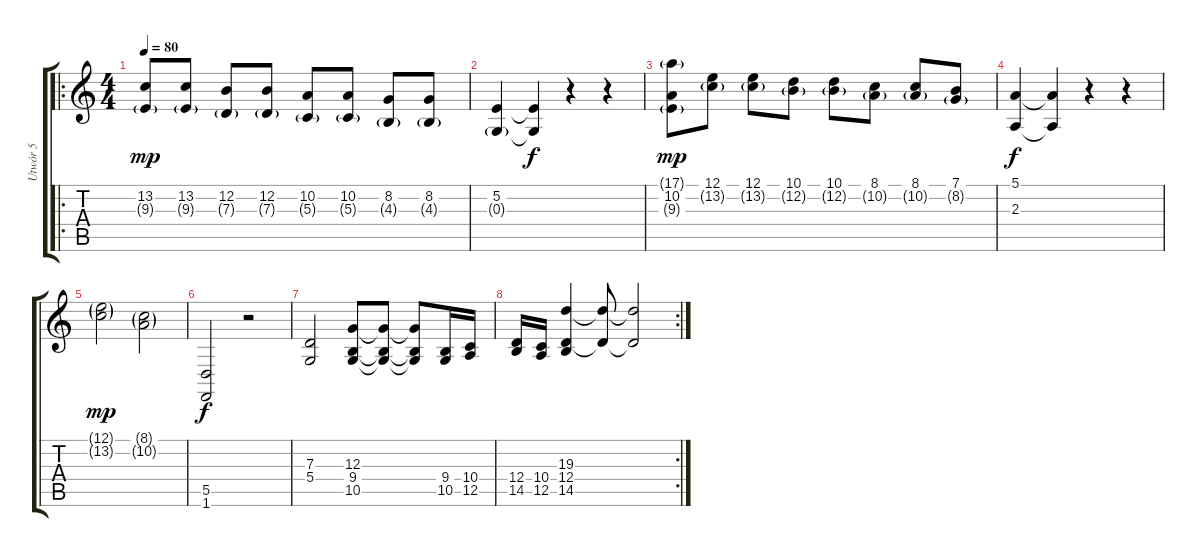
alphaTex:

\track ("Utwór 5" "Utwór 5") {instrument stringensemble1}
\staff {score tabs}
\tuning (E4 B3 G3 D3 A2 E2) {hide}
\ro
\ts (4 4)
\tempo 80
\clef g2
\ks c
(13.2 9.3{g}).8{dy mp instrument stringensemble1} (13.2 9.3{g}).8 (12.2 7.3{g}).8 (12.2 7.3{g}).8 (10.2 5.3{g}).8 (10.2 5.3{g}).8 (8.2 4.3{g}).8 (8.2 4.3{g}).8 |
(5.2 0.3{g}).4 (5.2{t} 0.3{t}).4{dy f} r.4 r.4 |
(17.1{g} 10.2 9.3{g}).8{dy mp} (12.1 13.2{g}).8 (12.1 13.2{g}).8 (10.1 12.2{g}).8 (10.1 12.2{g}).8 (8.1 10.2{g}).8 (8.1 10.2{g}).8 (7.1 8.2{g}).8 |
(5.1 2.3).4{dy f} (5.1{t} 2.3{t}).4 r.4 r.4 |
(12.1{g} 13.2{g}).2{dy mp} (8.1{g} 10.2{g}).2 |
(5.5 1.6).2{dy f} r.2 |
(7.3 5.4).2 (12.3 9.4 10.5).8 (12.3{t} 9.4{t} 10.5{t}).8 (12.3{t} 9.4{t} 10.5{t}).8 (9.4 10.5).16 (10.4 12.5).16 |
\rc 2
(12.4 14.5).16 (10.4 12.5).16 (19.3 12.4 14.5).4 (19.3{t} 12.4{t}).8 (19.3{t} 12.4{t}).2
